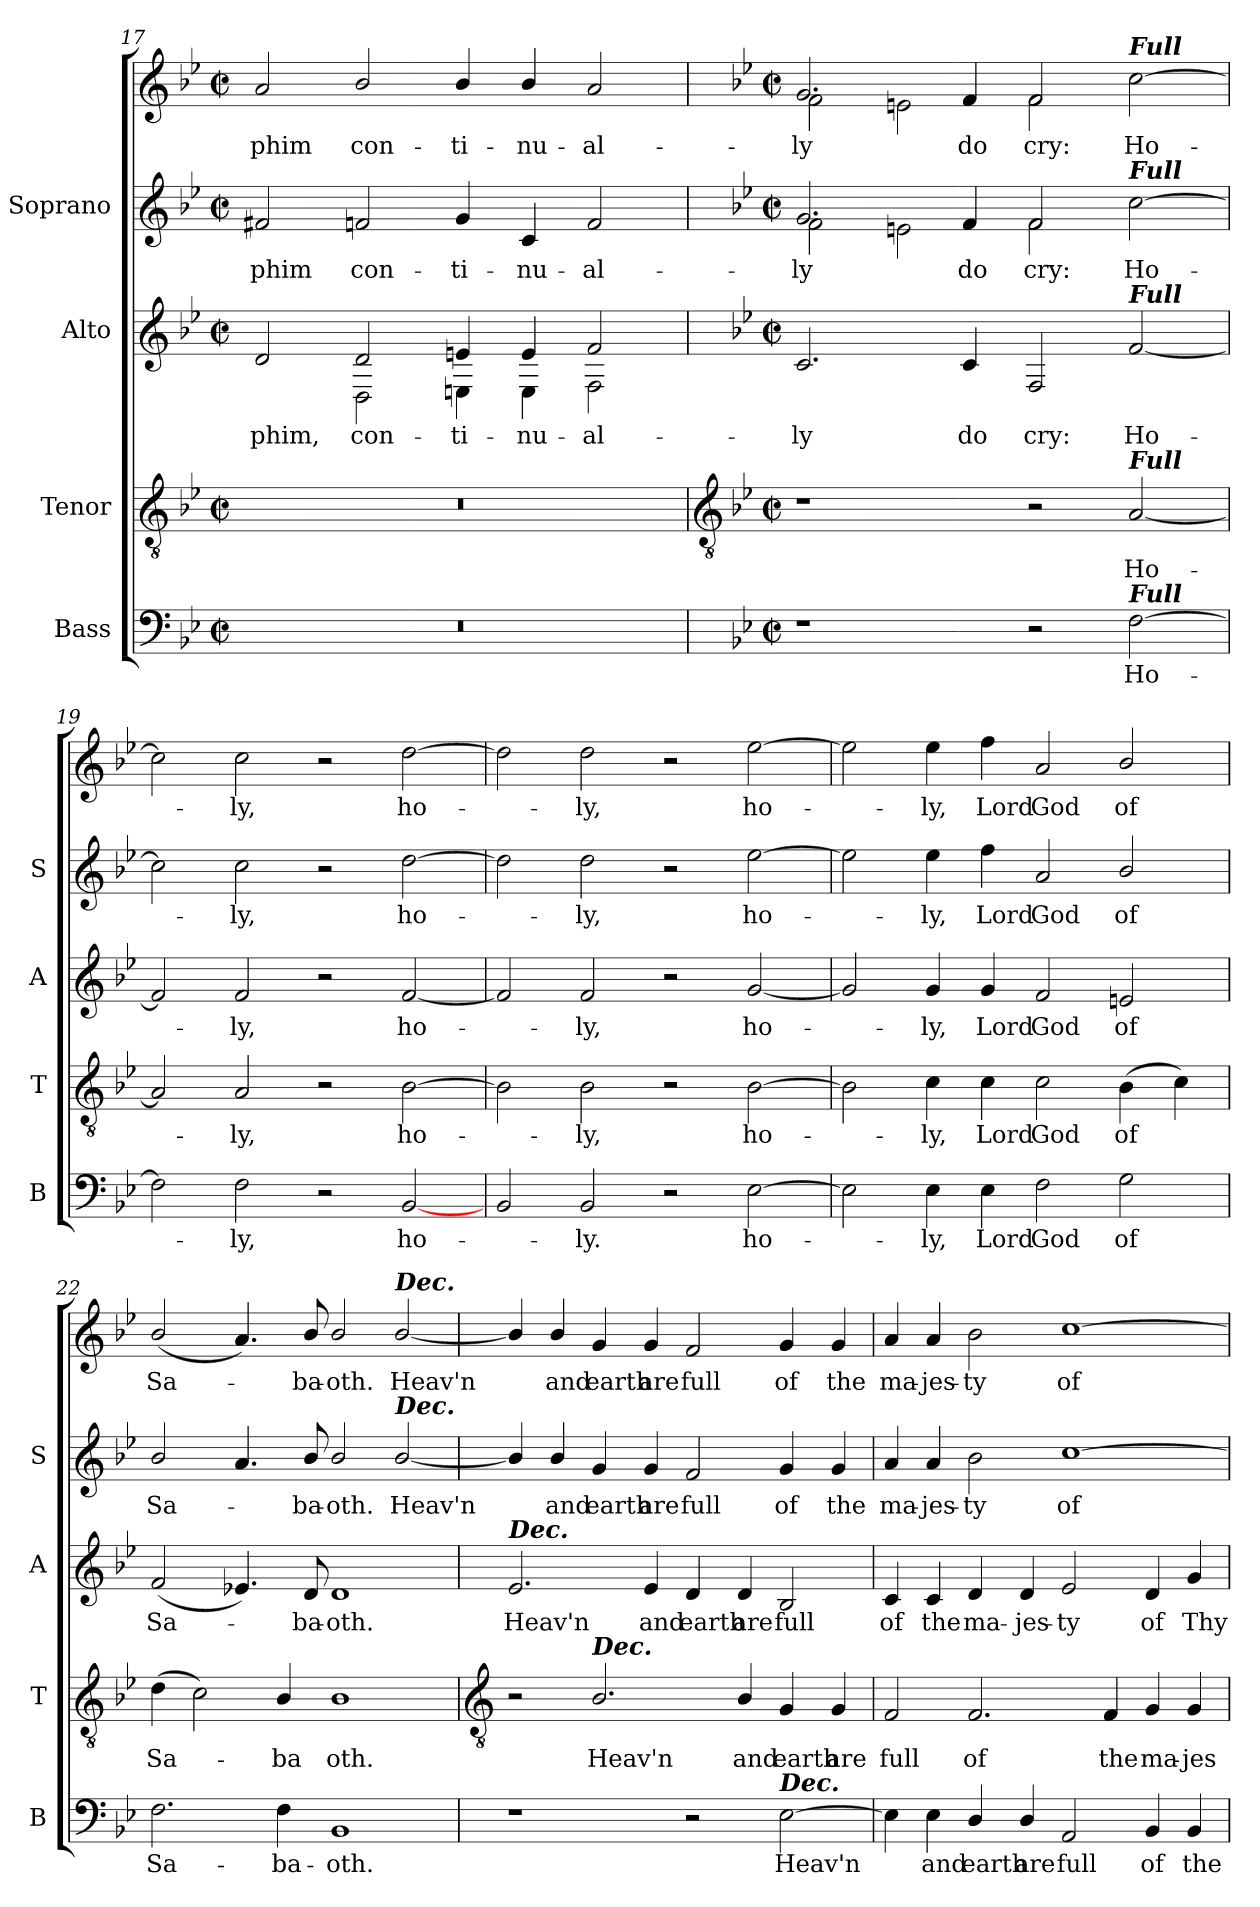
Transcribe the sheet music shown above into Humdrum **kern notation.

**kern	**text	**kern	**text	**kern	**text	**kern	**text	**kern	**text
*part4	*part4	*part3	*part3	*part2	*part2	*part1	*part1	*part1	*part1
*staff5	*staff5	*staff4	*staff4	*staff3	*staff3	*staff2	*staff2	*staff1	*staff1
*I"Bass	*	*I"Tenor	*	*I"Alto	*	*I"Soprano	*	*	*
*I'B	*	*I'T	*	*I'A	*	*I'S	*	*	*
*clefF4	*	*clefGv2	*	*clefG2	*	*clefG2	*	*clefG2	*
*k[b-e-]	*	*k[b-e-]	*	*k[b-e-]	*	*k[b-e-]	*	*k[b-e-]	*
*B-:	*	*B-:	*	*B-:	*	*B-:	*	*B-:	*
*M4/2	*	*M4/2	*	*M4/2	*	*M4/2	*	*M4/2	*
*met(c|)	*	*met(c|)	*	*met(c|)	*	*met(c|)	*	*met(c|)	*
=17	=17	=17	=17	=17	=17	=17	=17	=17	=17
*	*	*	*	*^	*	*	*	*	*
!	!	!	!	!	!	!LO:LY:b	!	!LO:LY:b	!	!LO:LY:b
0r	.	0r	.	2ryy	2d	-phim,	2f#X	-phim	2a	phim
!	!	!	!	!	!	!LO:LY:b	!	!LO:LY:b	!	!LO:LY:b
.	.	.	.	2d	2D	con-	2fn	con-	2b-/	con-
!	!	!	!	!	!	!LO:LY:b	!	!LO:LY:b	!	!LO:LY:b
.	.	.	.	4en	4En	-ti-	4g	-ti-	4b-/	-ti-
!	!	!	!	!	!	!LO:LY:b	!	!LO:LY:b	!	!LO:LY:b
.	.	.	.	4e	4E	-nu-	4c	-nu-	4b-/	-nu-
!	!	!	!	!	!	!LO:LY:b	!	!LO:LY:b	!	!LO:LY:b
.	.	.	.	2f	2F	-al-	2f	-al-	2a/	-al-
*	*	*	*	*v	*v	*	*	*	*	*
!!LO:LB:g=z
=18	=18	=18	=18	=18	=18	=18	=18	=18	=18
*	*	*clefGv2	*	*	*	*	*	*	*
*	*	*	*	*	*	*k[b-e-]	*	*k[b-e-]	*
*	*	*	*	*	*	*B-:	*	*B-:	*
*M4/2	*	*M4/2	*	*M4/2	*	*M4/2	*	*M4/2	*
*met(c|)	*	*met(c|)	*	*met(c|)	*	*met(c|)	*	*met(c|)	*
*	*	*	*	*^	*	*	*	*	*
!	!	!	!	!	!	!LO:LY:b	!	!LO:LY:b	!	!LO:LY:b
*	*	*	*	*v	*v	*	*^	*	*^	*
1r	.	1r	.	2.c	-ly	2.g	2f\	-ly	2.g	2f\	-ly
.	.	.	.	.	.	.	2en\	.	.	2en\	.
!	!	!	!	!	!LO:LY:b	!	!	!LO:LY:b	!	!	!LO:LY:b
.	.	.	.	4c	do	4f	.	do	4f	.	do
!	!	!	!	!	!LO:LY:b	!	!	!LO:LY:b	!	!	!LO:LY:b
2r	.	2r	.	2F	cry:	2f	2f\	cry:	2f	2f\	cry:
!	!	!	!	!	!	!	!	!	!LO:TX:a:Bi:t=Full	!	!
!	!	!	!	!	!	!LO:TX:a:Bi:t=Full	!	!	!	!	!
!	!	!	!	!LO:TX:a:Bi:t=Full	!	!	!	!	!	!	!
!	!	!LO:TX:a:Bi:t=Full	!	!	!	!	!	!	!	!	!
!LO:TX:a:Bi:t=Full	!	!	!	!	!	!	!	!	!	!	!
!	!LO:LY:b	!	!LO:LY:b	!	!LO:LY:b	!	!	!LO:LY:b	!	!	!LO:LY:b
[2F	Ho-	[2A	Ho-	[2f	Ho-	[2cc	2ryy	Ho-	[2cc	2ryy	Ho-
*	*	*	*	*	*	*v	*v	*	*	*	*
*	*	*	*	*	*	*	*	*v	*v	*
=19	=19	=19	=19	=19	=19	=19	=19	=19	=19
2F]	.	2A]	.	2f]	.	2cc]	.	2cc]	.
!	!LO:LY:b	!	!LO:LY:b	!	!LO:LY:b	!	!LO:LY:b	!	!LO:LY:b
2F	ly,	2A	ly,	2f	ly,	2cc	ly,	2cc	ly,
2r	.	2r	.	2r	.	2r	.	2r	.
!	!LO:LY:b	!	!LO:LY:b	!	!LO:LY:b	!	!LO:LY:b	!	!LO:LY:b
[2BB-	ho-	[2B-	ho-	[2f	ho-	[2dd	ho-	[2dd	ho-
=20	=20	=20	=20	=20	=20	=20	=20	=20	=20
2BB-	.	2B-]	.	2f]	.	2dd]	.	2dd]	.
!	!LO:LY:b	!	!LO:LY:b	!	!LO:LY:b	!	!LO:LY:b	!	!LO:LY:b
2BB-	ly.	2B-	ly,	2f	ly,	2dd	ly,	2dd	ly,
2r	.	2r	.	2r	.	2r	.	2r	.
!	!LO:LY:b	!	!LO:LY:b	!	!LO:LY:b	!	!LO:LY:b	!	!LO:LY:b
[2E-	ho-	[2B-	ho-	[2g	ho-	[2ee-	ho-	[2ee-	ho-
=21	=21	=21	=21	=21	=21	=21	=21	=21	=21
2E-]	.	2B-]	.	2g]	.	2ee-]	.	2ee-]	.
!	!LO:LY:b	!	!LO:LY:b	!	!LO:LY:b	!	!LO:LY:b	!	!LO:LY:b
4E-	ly,	4c	ly,	4g	-ly,	4ee-	ly,	4ee-	ly,
!	!LO:LY:b	!	!LO:LY:b	!	!LO:LY:b	!	!LO:LY:b	!	!LO:LY:b
4E-	Lord	4c	Lord	4g	Lord	4ff	Lord	4ff	Lord
!	!LO:LY:b	!	!LO:LY:b	!	!LO:LY:b	!	!LO:LY:b	!	!LO:LY:b
2F	God	2c	God	2f	God	2a	God	2a	God
!	!LO:LY:b	!	!LO:LY:b	!	!LO:LY:b	!	!LO:LY:b	!	!LO:LY:b
2G	of	(>4B-	of	2en	of	2b-/	of	2b-/	of
.	.	4c)	.	.	.	.	.	.	.
=22	=22	=22	=22	=22	=22	=22	=22	=22	=22
!	!LO:LY:b	!	!LO:LY:b	!	!LO:LY:b	!	!LO:LY:b	!	!LO:LY:b
2.F	Sa-	(>4d	Sa-	(<2f	Sa-	2b-/	Sa-	(<2b-/	Sa-
.	.	2c)	.	.	.	.	.	.	.
.	.	.	.	4.e-X)	.	4.a	.	4.a)	.
!	!LO:LY:b	!	!LO:LY:b	!	!	!	!	!	!
4F	-ba-	4B-/	ba	.	.	.	.	.	.
!	!	!	!	!	!LO:LY:b	!	!LO:LY:b	!	!LO:LY:b
.	.	.	.	8d	ba-	8b-/	ba-	8b-/	ba-
!	!LO:LY:b	!	!LO:LY:b	!	!LO:LY:b	!	!LO:LY:b	!	!LO:LY:b
1BB-	-oth.	1B-	oth.	1d	-oth.	2b-/	-oth.	2b-/	-oth.
!	!	!	!	!	!	!	!	!LO:TX:a:Bi:t=Dec.	!
!	!	!	!	!	!	!LO:TX:a:Bi:t=Dec.	!	!	!
!	!	!	!	!	!	!	!LO:LY:b	!	!LO:LY:b
.	.	.	.	.	.	[2b-/	Heav'n	[2b-/	Heav'n
!!LO:LB:g=z
=23	=23	=23	=23	=23	=23	=23	=23	=23	=23
*	*	*clefGv2	*	*	*	*	*	*	*
!	!	!	!	!LO:TX:a:Bi:t=Dec.	!	!	!	!	!
!	!	!	!	!	!LO:LY:b	!	!	!	!
1r	.	2r	.	2.e-	Heav'n	4b-/]	.	4b-/]	.
!	!	!	!	!	!	!	!LO:LY:b	!	!LO:LY:b
.	.	.	.	.	.	4b-/	and	4b-/	and
!	!	!LO:TX:a:Bi:t=Dec.	!	!	!	!	!	!	!
!	!	!	!LO:LY:b	!	!	!	!LO:LY:b	!	!LO:LY:b
.	.	2.B-/	Heav'n	.	.	4g	earth	4g	earth
!	!	!	!	!	!LO:LY:b	!	!LO:LY:b	!	!LO:LY:b
.	.	.	.	4e-	and	4g	are	4g	are
!	!	!	!	!	!LO:LY:b	!	!LO:LY:b	!	!LO:LY:b
2r	.	.	.	4d	earth	2f	full	2f	full
!	!	!	!LO:LY:b	!	!LO:LY:b	!	!	!	!
.	.	4B-/	and	4d	are	.	.	.	.
!LO:TX:a:Bi:t=Dec.	!	!	!	!	!	!	!	!	!
!	!LO:LY:b	!	!LO:LY:b	!	!LO:LY:b	!	!LO:LY:b	!	!LO:LY:b
[2E-	Heav'n	4G	earth	2B-	full	4g	of	4g	of
!	!	!	!LO:LY:b	!	!	!	!LO:LY:b	!	!LO:LY:b
.	.	4G	are	.	.	4g	the	4g	the
=24	=24	=24	=24	=24	=24	=24	=24	=24	=24
!	!	!	!LO:LY:b	!	!LO:LY:b	!	!LO:LY:b	!	!LO:LY:b
4E-]	.	2F	full	4c	of	4a	ma-	4a	ma-
!	!LO:LY:b	!	!	!	!LO:LY:b	!	!LO:LY:b	!	!LO:LY:b
4E-	and	.	.	4c	the	4a	-jes-	4a	-jes-
!	!LO:LY:b	!	!LO:LY:b	!	!LO:LY:b	!	!LO:LY:b	!	!LO:LY:b
4D/	earth	2.F	of	4d	ma-	2b-	-ty	2b-	-ty
!	!LO:LY:b	!	!	!	!LO:LY:b	!	!	!	!
4D/	are	.	.	4d	-jes-	.	.	.	.
!	!LO:LY:b	!	!	!	!LO:LY:b	!	!LO:LY:b	!	!LO:LY:b
2AA	full	.	.	2e-	-ty	[1cc	of	[1cc	of
!	!	!	!LO:LY:b	!	!	!	!	!	!
.	.	4F	the	.	.	.	.	.	.
!	!LO:LY:b	!	!LO:LY:b	!	!LO:LY:b	!	!	!	!
4BB-	of	4G	ma-	4d	of	.	.	.	.
!	!LO:LY:b	!	!LO:LY:b	!	!LO:LY:b	!	!	!	!
4BB-	the	4G	-jes-	4g	Thy	.	.	.	.
=	=	=	=	=	=	=	=	=	=
*-	*-	*-	*-	*-	*-	*-	*-	*-	*-
